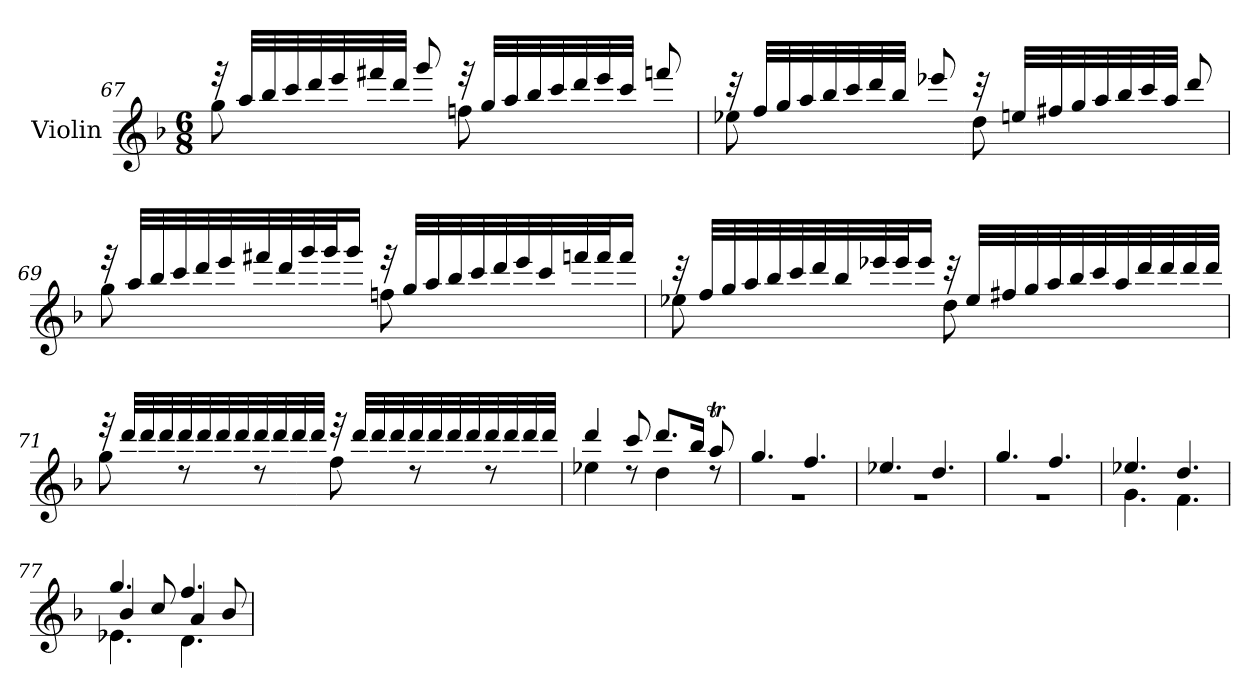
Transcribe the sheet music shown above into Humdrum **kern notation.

**kern
*part1
*staff1
*I"Violin
*I'Vln
*clefG2
*k[b-]
*M6/8
=67
*^
*	*^
32reee	8gg\	4.ryy
32aa/LLL	.	.
32bb-/	.	.
32ccc/	.	.
32ddd/	2ryy	.
32eee/	.	.
32fff#X/	.	.
32ddd/JJJ	.	.
8ggg/	.	.
32reee	.	8ffn\
32gg/LLL	.	.
32aa/	.	.
32bb-/	.	.
32ccc/	.	4ryy
32ddd/	.	.
32eee/	.	.
32ccc/JJJ	.	.
8fffn/	8ryy	.
!!LO:LB:g=z	!!	!!
=68	=68	=68
32rccc	8ee-X\	4.ryy
32ff/LLL	.	.
32gg/	.	.
32aa/	.	.
32bb-/	2ryy	.
32ccc/	.	.
32ddd/	.	.
32bb-/JJJ	.	.
8eee-X/	.	.
32rccc	.	8dd\
32een/LLL	.	.
32ff#X/	.	.
32gg/	.	.
32aa/	.	4ryy
32bb-/	.	.
32ccc/	.	.
32aa/JJJ	.	.
8ddd/	8ryy	.
=69	=69	=69
32reee	8gg\	4.ryy
32aa/LLL	.	.
32bb-/	.	.
32ccc/	.	.
32ddd/	2ryy	.
32eee/	.	.
32fff#X/	.	.
32ddd/	.	.
32ggg/	.	.
32ggg/J	.	.
16ggg/JJ	.	.
32reee	.	8ffn\
32gg/LLL	.	.
32aa/	.	.
32bb-/	.	.
32ccc/	.	4ryy
32ddd/	.	.
32eee/	.	.
32ccc/	.	.
32fffn/	8ryy	.
32fff/J	.	.
16fff/JJ	.	.
!!LO:LB:g=z	!!	!!
=70	=70	=70
32rccc	8ee-X\	4.ryy
32ff/LLL	.	.
32gg/	.	.
32aa/	.	.
32bb-/	2ryy	.
32ccc/	.	.
32ddd/	.	.
32bb-/	.	.
32eee-X/	.	.
32eee-/J	.	.
16eee-/JJ	.	.
32rccc	.	8dd\
32ee-/LLL	.	.
32ff#X/	.	.
32gg/	.	.
32aa/	.	4ryy
32bb-/	.	.
32ccc/	.	.
32aa/	.	.
32ddd/	8ryy	.
32ddd/	.	.
32ddd/	.	.
32ddd/JJJ	.	.
*	*v	*v
=71	=71
32reee	8gg\
32ddd/LLL	.
32ddd/	.
32ddd/	.
32ddd/	8rdd
32ddd/	.
32ddd/	.
32ddd/	.
32ddd/	8rdd
32ddd/	.
32ddd/	.
32ddd/JJJ	.
32reee	8ff\
32ddd/LLL	.
32ddd/	.
32ddd/	.
32ddd/	8rdd
32ddd/	.
32ddd/	.
32ddd/	.
32ddd/	8rdd
32ddd/	.
32ddd/	.
32ddd/JJJ	.
!!LO:LB:g=z	!!
=72	=72
4ddd/	4ee-X\
8ccc/	8rdd
8.ddd/L	4dd\
16bb-/Jk	.
8aat/	8rdd
=73	=73
4.gg/	2.rg
4.ff/	.
=74	=74
4.ee-X/	2.rg
4.dd/	.
=75	=75
4.gg/	2.rg
4.ff/	.
=76	=76
4.ee-X/	4.g\
4.dd/	4.f\
=77	=77
*	*^
4.gg/	4b-/	4.e-X\
.	8cc/	.
4.ff/	4a/	4.d\
.	8b-/	.
*v	*v	*v
=
*-
